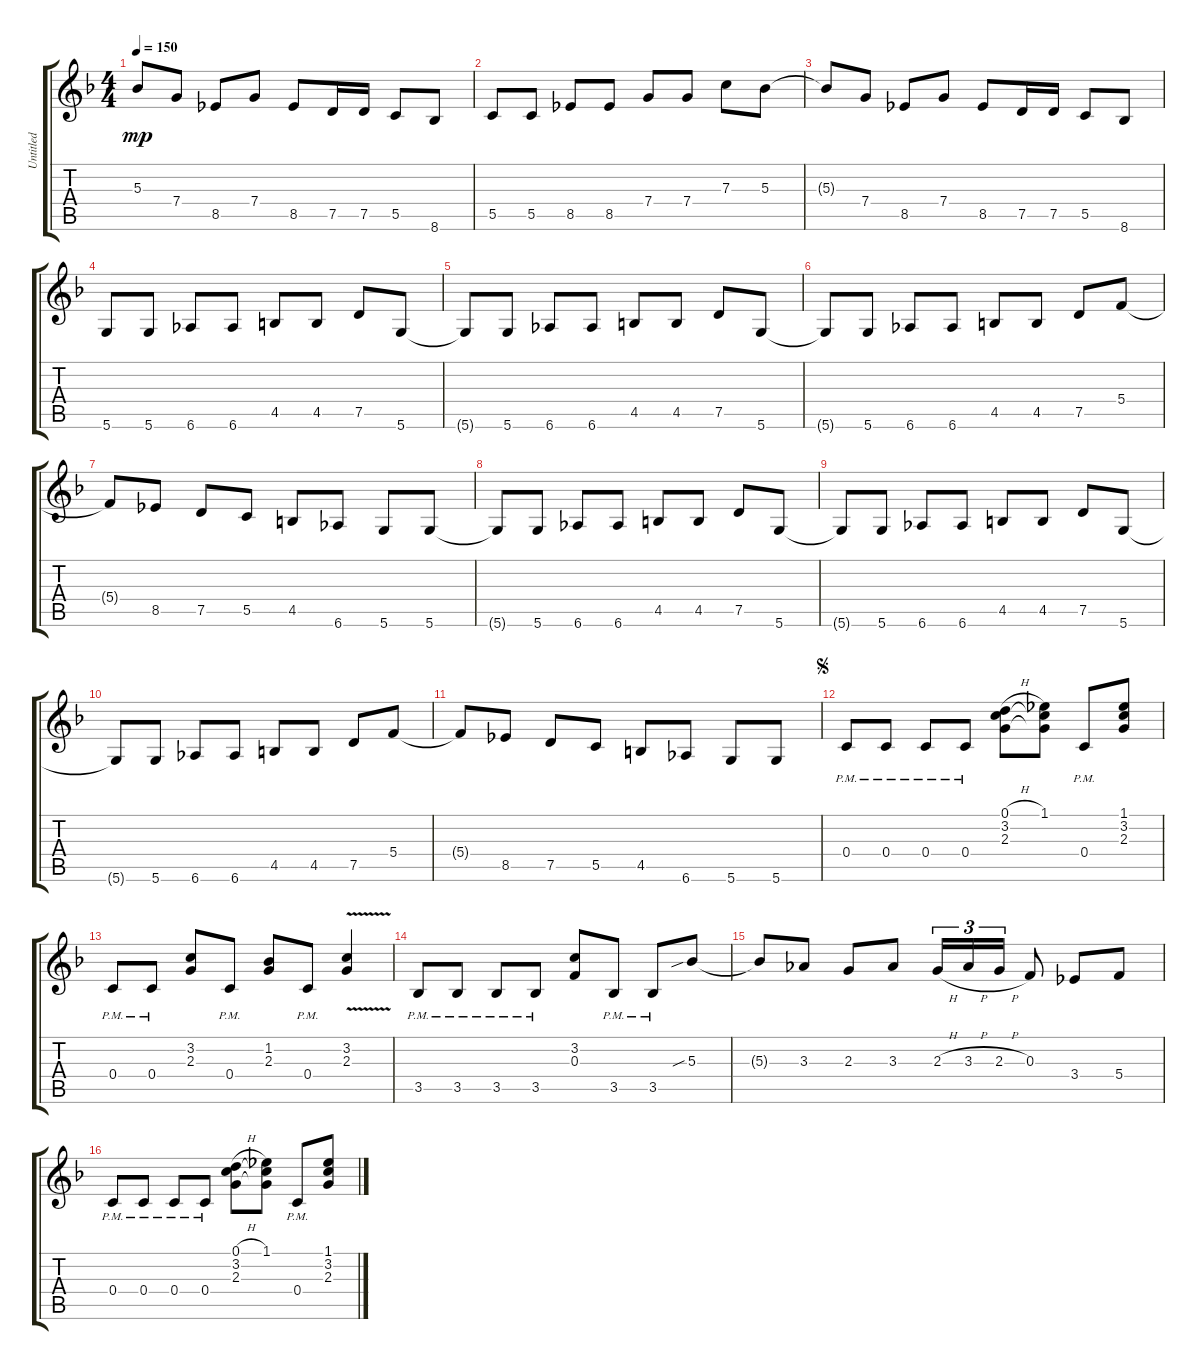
\track ("Untitled" "Untitled") {instrument distortionguitar}
\staff {score tabs}
\tuning (D4 A3 F3 C3 G2 D2) {hide}
\ts (4 4)
\tempo 150
\clef g2
\ks f
5.3{t}.8{dy mp} 7.4.8 8.5.8 7.4.8 8.5.8 7.5.16 7.5.16 5.5.8 8.6.8 |
5.5.8 5.5.8 8.5.8 8.5.8 7.4.8 7.4.8 7.3.8 5.3.8 |
5.3{t}.8 7.4.8 8.5.8 7.4.8 8.5.8 7.5.16 7.5.16 5.5.8 8.6.8 |
5.6.8 5.6.8 6.6.8 6.6.8 4.5.8 4.5.8 7.5.8 5.6.8 |
5.6{t}.8 5.6.8 6.6.8 6.6.8 4.5.8 4.5.8 7.5.8 5.6.8 |
5.6{t}.8 5.6.8 6.6.8 6.6.8 4.5.8 4.5.8 7.5.8 5.4.8 |
5.4{t}.8 8.5.8 7.5.8 5.5.8 4.5.8 6.6.8 5.6.8 5.6.8 |
5.6{t}.8 5.6.8 6.6.8 6.6.8 4.5.8 4.5.8 7.5.8 5.6.8 |
5.6{t}.8 5.6.8 6.6.8 6.6.8 4.5.8 4.5.8 7.5.8 5.6.8 |
5.6{t}.8 5.6.8 6.6.8 6.6.8 4.5.8 4.5.8 7.5.8 5.4.8 |
5.4{t}.8 8.5.8 7.5.8 5.5.8 4.5.8 6.6.8 5.6.8 5.6.8 |
\jump segno
0.4{pm}.8 0.4{pm}.8 0.4{pm}.8 0.4{pm}.8 (0.1{h} 3.2 2.3).8 (1.1 3.2{t} 2.3{t}).8 0.4{pm}.8 (1.1 3.2 2.3).8 |
0.4{pm}.8 0.4{pm}.8 (3.2 2.3).8 0.4{pm}.8 (1.2 2.3).8 0.4{pm}.8 (3.2{v} 2.3{v}).4 |
3.5{pm}.8 3.5{pm}.8 3.5{pm}.8 3.5{pm}.8 (3.2 0.3).8 3.5{pm}.8 3.5{pm}.8 5.3{sib}.8 |
5.3{t}.8 3.3.8 2.3.8 3.3.8 2.3{h}.16{tu (3 2)} 3.3{h}.16{tu (3 2)} 2.3{h}.16{tu (3 2)} 0.3.8 3.4.8 5.4.8 |
0.4{pm}.8 0.4{pm}.8 0.4{pm}.8 0.4{pm}.8 (0.1{h} 3.2 2.3).8 (1.1 3.2{t} 2.3{t}).8 0.4{pm}.8 (1.1 3.2 2.3).8
